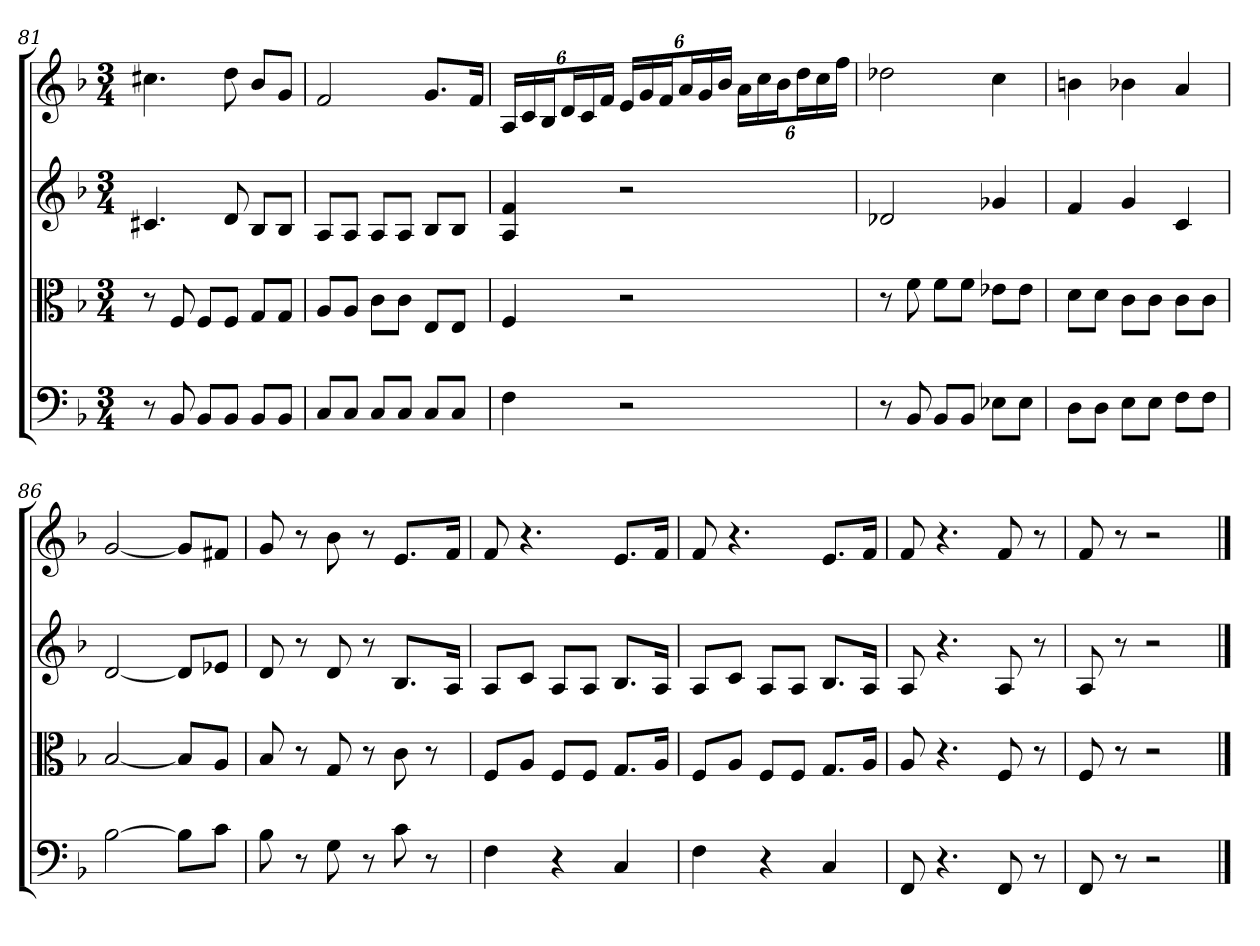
**kern	**kern	**kern	**kern
*part4	*part3	*part2	*part1
*staff4	*staff3	*staff2	*staff1
*clefF4	*clefC3	*	*
*k[b-]	*k[b-]	*k[b-]	*k[b-]
*F:	*F:	*F:	*F:
*M3/4	*M3/4	*M3/4	*M3/4
=81	=81	=81	=81
8r	8r	4.c#X	4.cc#X
8BB-	8F	.	.
8BB-/L	8F/L	.	.
8BB-/J	8F/J	8d	8dd
8BB-/L	8G/L	8B-L	8b-L
8BB-/J	8G/J	8B-J	8gJ
=82	=82	=82	=82
8C/L	8A/L	8AL	2f
8C/J	8A/J	8AJ	.
8C/L	8c\L	8AL	.
8C/J	8c\J	8AJ	.
8C/L	8E/L	8B-L	8.gL
8C/J	8E/J	8B-J	.
.	.	.	16fJk
=83	=83	=83	=83
4F	4F	4A 4f	24ALL
.	.	.	24c
.	.	.	24B-J
.	.	.	24dL
.	.	.	24c
.	.	.	24fJJ
2r	2r	2r	24eLL
.	.	.	24g
.	.	.	24fJ
.	.	.	24aL
.	.	.	24g
.	.	.	24b-JJ
.	.	.	24aLL
.	.	.	24cc
.	.	.	24b-J
.	.	.	24ddL
.	.	.	24cc
.	.	.	24ffJJ
=84	=84	=84	=84
8r	8r	2d-X	2dd-X
8BB-	8f	.	.
8BB-/L	8f\L	.	.
8BB-/J	8f\J	.	.
8E-X\L	8e-X\L	4g-X	4cc
8E-\J	8e-\J	.	.
=85	=85	=85	=85
8D\L	8d\L	4f	4bn
8D\J	8d\J	.	.
8E\L	8c\L	4g	4b-X
8E\J	8c\J	.	.
8F\L	8c\L	4c	4a
8F\J	8c\J	.	.
=86	=86	=86	=86
[2B-	[2B-	[2d	[2g
8B-\L]	8B-/L]	8dL]	8gL]
8c\J	8A/J	8e-XJ	8f#XJ
=87	=87	=87	=87
8B-	8B-	8d	8g
8r	8r	8r	8r
8G	8G	8d	8b-
8r	8r	8r	8r
8c	8c	8.B-L	8.eL
8r	8r	.	.
.	.	16AJk	16fJk
=88	=88	=88	=88
4F	8F/L	8AL	8f
.	8A/J	8cJ	4.r
4r	8F/L	8AL	.
.	8F/J	8AJ	.
4C	8.G/L	8.B-L	8.eL
.	16A/Jk	16AJk	16fJk
=89	=89	=89	=89
4F	8F/L	8AL	8f
.	8A/J	8cJ	4.r
4r	8F/L	8AL	.
.	8F/J	8AJ	.
4C	8.G/L	8.B-L	8.eL
.	16A/Jk	16AJk	16fJk
=90	=90	=90	=90
8FF	8A	8A	8f
4.r	4.r	4.r	4.r
8FF	8F	8A	8f
8r	8r	8r	8r
=91	=91	=91	=91
8FF	8F	8A	8f
8r	8r	8r	8r
2r	2r	2r	2r
==	==	==	==
*-	*-	*-	*-
